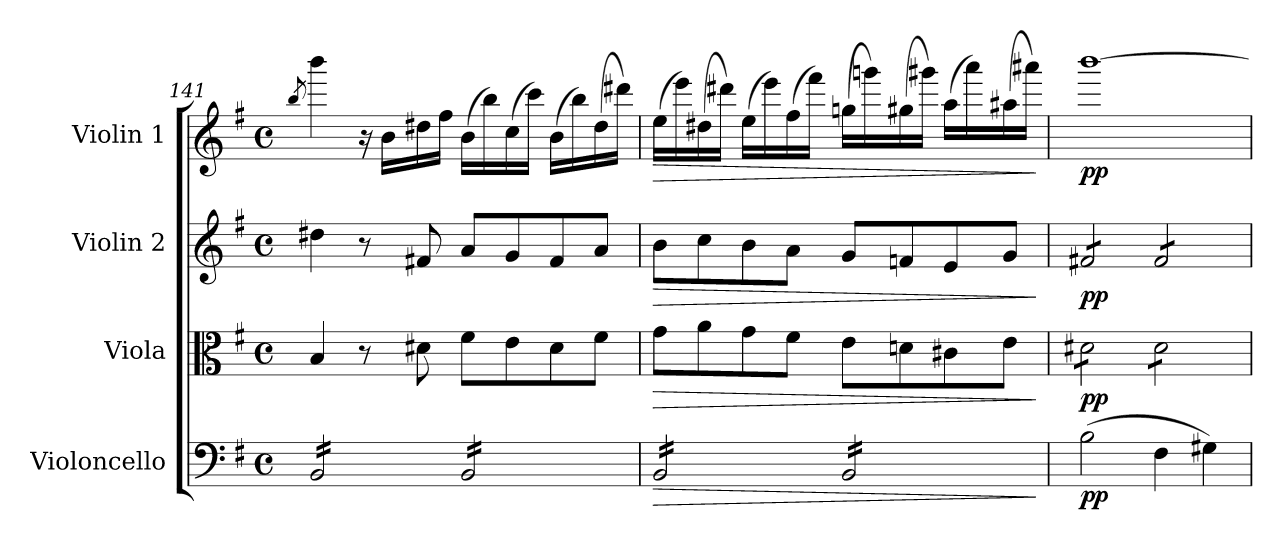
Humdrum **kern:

**kern	**dynam	**kern	**dynam	**kern	**dynam	**kern	**dynam
*part4	*part4	*part3	*part3	*part2	*part2	*part1	*part1
*staff4	*staff4	*staff3	*staff3	*staff2	*staff2	*staff1	*staff1
*I"Violoncello	*	*I"Viola	*	*I"Violin 2	*	*I"Violin 1	*
*I'Vc	*	*I'Vla	*	*I'Vln	*	*I'Vln	*
!!LO:LB:g=z
*clefF4	*	*clefC3	*	*clefG2	*	*clefG2	*
*k[f#]	*	*k[f#]	*	*k[f#]	*	*k[f#]	*
*M4/4	*	*M4/4	*	*M4/4	*	*M4/4	*
*met(c)	*	*met(c)	*	*met(c)	*	*met(c)	*
=141	=141	=141	=141	=141	=141	=141	=141
.	.	.	.	.	.	8qbb/	.
*tremolo	*	*	*	*	*	*	*
16BB/LL	.	4B/	.	4dd#X\	.	4bbb\	.
16BB/	.	.	.	.	.	.	.
16BB/	.	.	.	.	.	.	.
16BB/	.	.	.	.	.	.	.
16BB/	.	8r	.	8r	.	16r	.
16BB/	.	.	.	.	.	16b\LL	.
16BB/	.	8d#X\	.	8f#X/	.	16dd#X\	.
16BB/JJ	.	.	.	.	.	16ff#\JJ	.
16BB/LL	.	8f#\L	.	8a/L	.	(16b\LL	.
16BB/	.	.	.	.	.	16bb\)	.
16BB/	.	8e\	.	8g/	.	(16cc\	.
16BB/	.	.	.	.	.	16ccc\JJ)	.
16BB/	.	8d#\	.	8f#/	.	(16b\LL	.
16BB/	.	.	.	.	.	16bb\)	.
16BB/	.	8f#\J	.	8a/J	.	(16dd#\	.
16BB/JJ	.	.	.	.	.	16ddd#X\JJ)	.
=142	=142	=142	=142	=142	=142	=142	=142
!	!LO:HP:b	!	!LO:HP:b	!	!LO:HP:b	!	!LO:HP:b
16BB/LL	>	8g\L	>	8b\L	>	(16ee\LL	>
16BB/	.	.	.	.	.	16eee\)	.
16BB/	.	8a\	.	8cc\	.	(16dd#X\	.
16BB/	.	.	.	.	.	16ddd#X\JJ)	.
16BB/	.	8g\	.	8b\	.	(16ee\LL	.
16BB/	.	.	.	.	.	16eee\)	.
16BB/	.	8f#\J	.	8a\J	.	(16ff#\	.
16BB/JJ	.	.	.	.	.	16fff#\JJ)	.
16BB/LL	.	8e\L	.	8g/L	.	(16ggn\LL	.
16BB/	.	.	.	.	.	16gggn\)	.
16BB/	.	8dn\	.	8fn/	.	(16gg#X\	.
16BB/	.	.	.	.	.	16ggg#X\JJ)	.
16BB/	.	8c#X\	.	8e/	.	(16aa\LL	.
16BB/	.	.	.	.	.	16aaa\)	.
16BB/	.	8e\J	.	8g/J	.	(16aa#X\	.
16BB/JJ	.	.	.	.	.	16aaa#X\JJ)	.
*Xtremolo	*	*	*	*	*	*	*
.	]	.	]	.	]	.	]
=143	=143	=143	=143	=143	=143	=143	=143
!	!LO:DY:b	!	!LO:DY:b	!	!LO:DY:b	!	!LO:DY:b
*	*	*tremolo	*	*	*	*	*
*	*	*	*	*tremolo	*	*	*
(2B\	pp	8d#X\L	pp	8f#X/L	pp	[1bbb	pp
.	.	8d#X\	.	8f#X/	.	.	.
.	.	8d#X\	.	8f#X/	.	.	.
.	.	8d#X\J	.	8f#X/J	.	.	.
4F#\	.	8d#\L	.	8f#/L	.	.	.
.	.	8d#\	.	8f#/	.	.	.
4G#X\)	.	8d#\	.	8f#/	.	.	.
.	.	8d#\J	.	8f#/J	.	.	.
*	*	*	*	*Xtremolo	*	*	*
*	*	*Xtremolo	*	*	*	*	*
=	=	=	=	=	=	=	=
*-	*-	*-	*-	*-	*-	*-	*-
